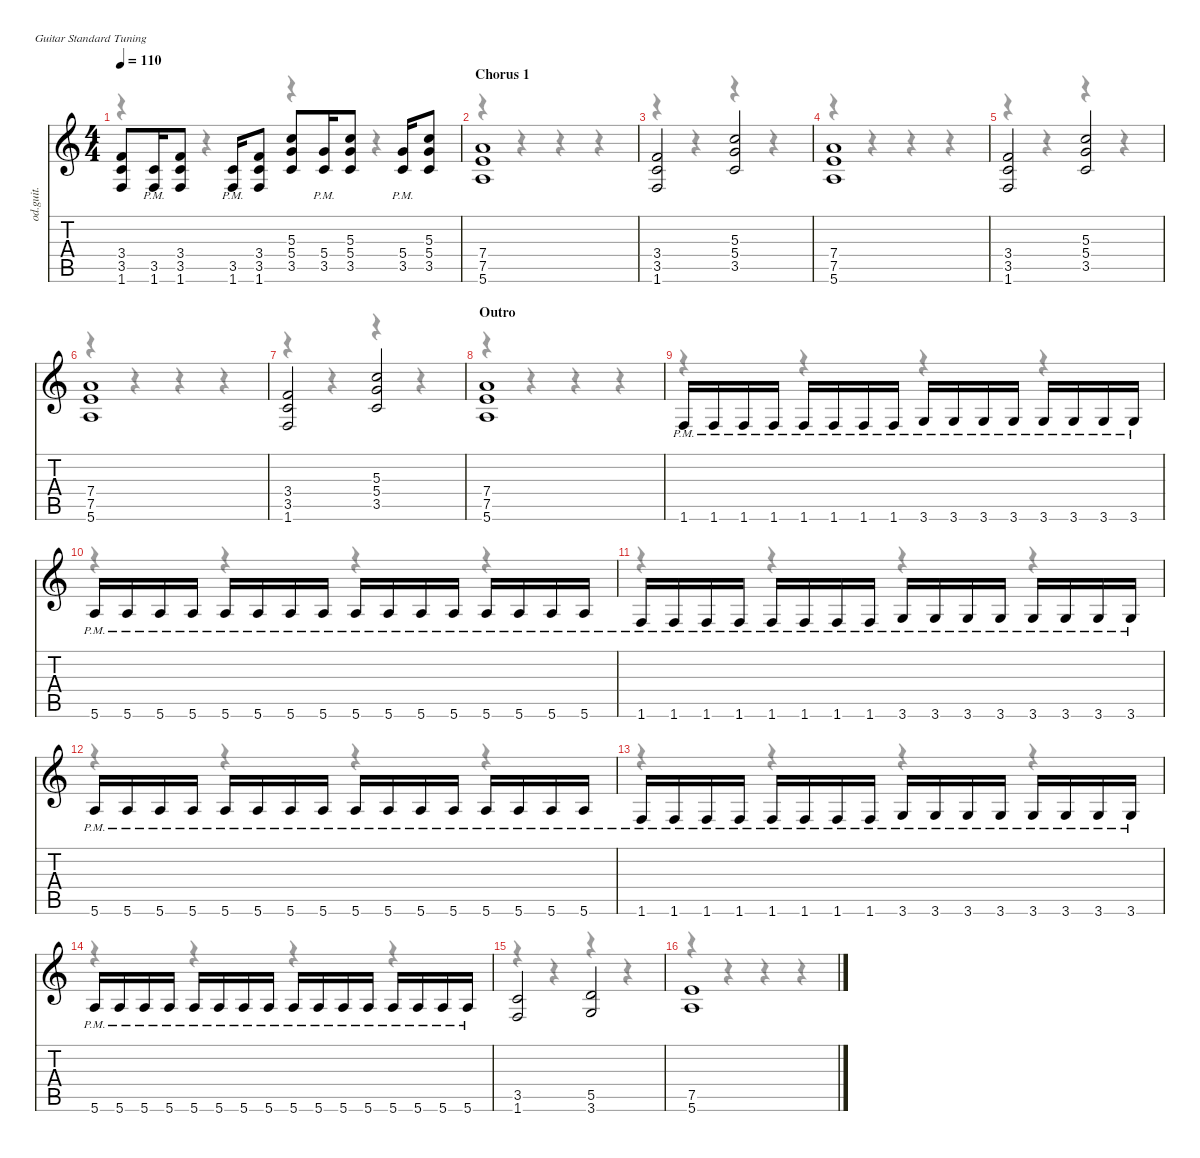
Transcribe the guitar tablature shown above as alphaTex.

\defaultSystemsLayout 4
\hideDynamics
\bracketExtendMode nobrackets
\otherSystemsTrackNameOrientation horizontal
\track ("Gtr OD" "od.guit.") {instrument overdrivenguitar}
\staff {score tabs}
\tuning (E4 B3 G3 D3 A2 E2)
\voice
\ts (4 4)
\tempo 110
\clef g2
\ks c
(3.4 3.5 1.6).8{dy f} (3.5{pm} 1.6{pm}).16 (3.4 3.5 1.6).8 (3.5{pm} 1.6{pm}).16 (3.4 3.5 1.6).8 (5.3 5.4 3.5).8 (5.4{pm} 3.5{pm}).16 (5.3 5.4 3.5).8 (5.4{pm} 3.5{pm}).16 (5.3 5.4 3.5).8 |
\section ("" "Chorus 1")
(7.4 7.5 5.6).1 |
(3.4 3.5 1.6).2 (5.3 5.4 3.5).2 |
(7.4 7.5 5.6).1 |
(3.4 3.5 1.6).2 (5.3 5.4 3.5).2 |
(7.4 7.5 5.6).1 |
(3.4 3.5 1.6).2 (5.3 5.4 3.5).2 |
\section ("" "Outro")
(7.4 7.5 5.6).1 |
1.6{pm}.16 1.6{pm}.16 1.6{pm}.16 1.6{pm}.16 1.6{pm}.16 1.6{pm}.16 1.6{pm}.16 1.6{pm}.16 3.6{pm}.16 3.6{pm}.16 3.6{pm}.16 3.6{pm}.16 3.6{pm}.16 3.6{pm}.16 3.6{pm}.16 3.6{pm}.16 |
5.6{pm}.16 5.6{pm}.16 5.6{pm}.16 5.6{pm}.16 5.6{pm}.16 5.6{pm}.16 5.6{pm}.16 5.6{pm}.16 5.6{pm}.16 5.6{pm}.16 5.6{pm}.16 5.6{pm}.16 5.6{pm}.16 5.6{pm}.16 5.6{pm}.16 5.6{pm}.16 |
1.6{pm}.16 1.6{pm}.16 1.6{pm}.16 1.6{pm}.16 1.6{pm}.16 1.6{pm}.16 1.6{pm}.16 1.6{pm}.16 3.6{pm}.16 3.6{pm}.16 3.6{pm}.16 3.6{pm}.16 3.6{pm}.16 3.6{pm}.16 3.6{pm}.16 3.6{pm}.16 |
5.6{pm}.16 5.6{pm}.16 5.6{pm}.16 5.6{pm}.16 5.6{pm}.16 5.6{pm}.16 5.6{pm}.16 5.6{pm}.16 5.6{pm}.16 5.6{pm}.16 5.6{pm}.16 5.6{pm}.16 5.6{pm}.16 5.6{pm}.16 5.6{pm}.16 5.6{pm}.16 |
1.6{pm}.16 1.6{pm}.16 1.6{pm}.16 1.6{pm}.16 1.6{pm}.16 1.6{pm}.16 1.6{pm}.16 1.6{pm}.16 3.6{pm}.16 3.6{pm}.16 3.6{pm}.16 3.6{pm}.16 3.6{pm}.16 3.6{pm}.16 3.6{pm}.16 3.6{pm}.16 |
5.6{pm}.16 5.6{pm}.16 5.6{pm}.16 5.6{pm}.16 5.6{pm}.16 5.6{pm}.16 5.6{pm}.16 5.6{pm}.16 5.6{pm}.16 5.6{pm}.16 5.6{pm}.16 5.6{pm}.16 5.6{pm}.16 5.6{pm}.16 5.6{pm}.16 5.6{pm}.16 |
(3.5 1.6).2 (5.5 3.6).2 |
(7.5 5.6).1
\voice
\clef g2
\ottava regular
\simile none
\ks c
r.4{dy mf} r.4 r.4 r.4 |
r.4 r.4 r.4 r.4 |
r.4 r.4 r.4 r.4 |
r.4 r.4 r.4 r.4 |
r.4 r.4 r.4 r.4 |
r.4 r.4 r.4 r.4 |
r.4 r.4 r.4 r.4 |
r.4 r.4 r.4 r.4 |
r.4 r.4 r.4 r.4 |
r.4 r.4 r.4 r.4 |
r.4 r.4 r.4 r.4 |
r.4 r.4 r.4 r.4 |
r.4 r.4 r.4 r.4 |
r.4 r.4 r.4 r.4 |
r.4 r.4 r.4 r.4 |
r.4 r.4 r.4 r.4
